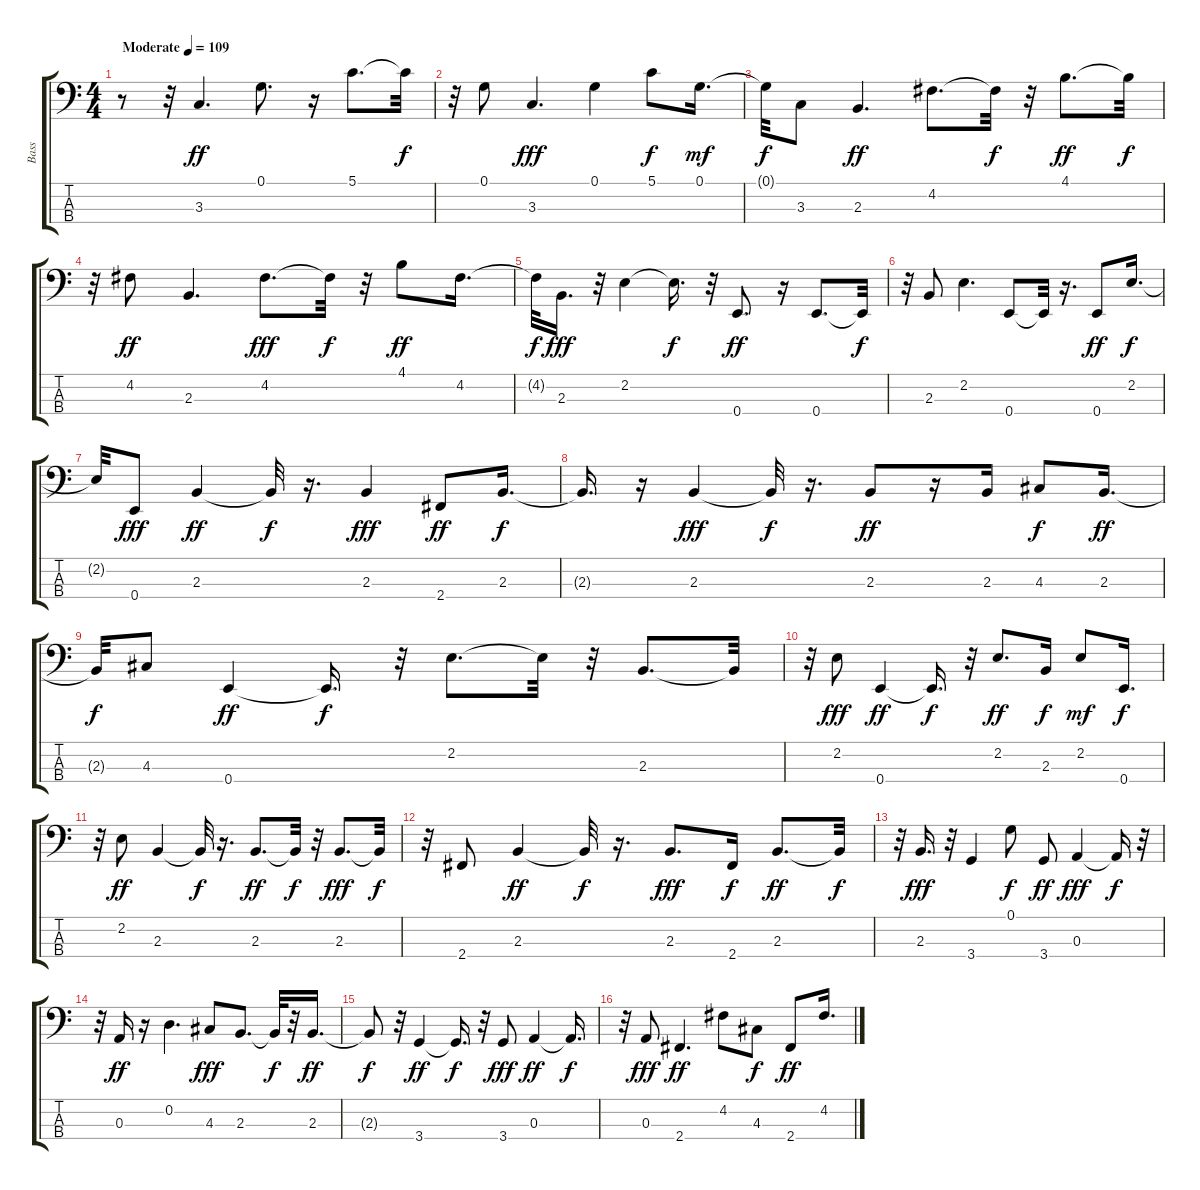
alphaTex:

\track ("Bass" "Bass") {instrument electricbassfinger}
\staff {score tabs}
\tuning (G2 D2 A1 E1) {hide}
\ts (4 4)
\tempo (109 "Moderate")
\clef f4
\ks c
r.8{dy ff instrument electricbassfinger} r.32 3.3.4{d} 0.1.8{d} r.16 5.1.8{d} 5.1{t}.32{dy f} |
r.32 0.1.8 3.3.4{d dy fff} 0.1.4 5.1.8{dy f} 0.1.16{d dy mf} |
0.1{t}.32{dy f} 3.3.8 2.3.4{d dy ff} 4.2.8{d} 4.2{t}.32{dy f} r.32 4.1.8{d dy ff} 4.1{t}.32{dy f} |
r.32 4.2.8{dy ff} 2.3.4{d} 4.2.8{d dy fff} 4.2{t}.32{dy f} r.32 4.1.8{dy ff} 4.2.16{d} |
4.2{t}.32{dy f} 2.3.16{d dy fff} r.32 2.2.4 2.2{t}.16{d dy f} r.32 0.4.8{d dy ff} r.16 0.4.8{d} 0.4{t}.32{dy f} |
r.32 2.3.8 2.2.4{d} 0.4.8 0.4{t}.32 r.16{d} 0.4.8{dy ff} 2.2.16{d dy f} |
2.2{t}.32 0.4.8{dy fff} 2.3.4{dy ff} 2.3{t}.32{dy f} r.16{d} 2.3.4{dy fff} 2.4.8{dy ff} 2.3.16{d dy f} |
2.3{t}.16{d} r.16 2.3.4{dy fff} 2.3{t}.32{dy f} r.16{d} 2.3.8{dy ff} r.16 2.3.16 4.3.8{dy f} 2.3.16{d dy ff} |
2.3{t}.32{dy f} 4.3.8 0.4.4{dy ff} 0.4{t}.16{d dy f} r.32 2.2.8{d} 2.2{t}.32 r.32 2.3.8{d} 2.3{t}.32 |
r.32 2.2.8{dy fff} 0.4.4{dy ff} 0.4{t}.16{d dy f} r.32 2.2.8{d dy ff} 2.3.16{dy f} 2.2.8{dy mf} 0.4.16{d dy f} |
r.32 2.2.8{dy ff} 2.3.4 2.3{t}.32{dy f} r.16{d} 2.3.8{d dy ff} 2.3{t}.32{dy f} r.32 2.3.8{d dy fff} 2.3{t}.32{dy f} |
r.32 2.4.8 2.3.4{dy ff} 2.3{t}.32{dy f} r.16{d} 2.3.8{d dy fff} 2.4.16{dy f} 2.3.8{d dy ff} 2.3{t}.32{dy f} |
r.32 2.3.16{d dy fff} r.32 3.4.4 0.1.8{dy f} 3.4.8{dy ff} 0.3.4{dy fff} 0.3{t}.16{dy f} r.32 |
r.32 0.3.16{dy ff} r.16 0.2.4{d} 4.3.8{dy fff} 2.3.8{d} 2.3{t}.32{dy f} r.32 2.3.16{d dy ff} |
2.3{t}.8{dy f} r.32 3.4.4{dy ff} 3.4{t}.16{d dy f} r.32 3.4.8{dy fff} 0.3.4{dy ff} 0.3{t}.16{d dy f} |
r.32 0.3.8{dy fff} 2.4.4{d dy ff} 4.2.8 4.3.8{dy f} 2.4.8{dy ff} 4.2.16{d}
